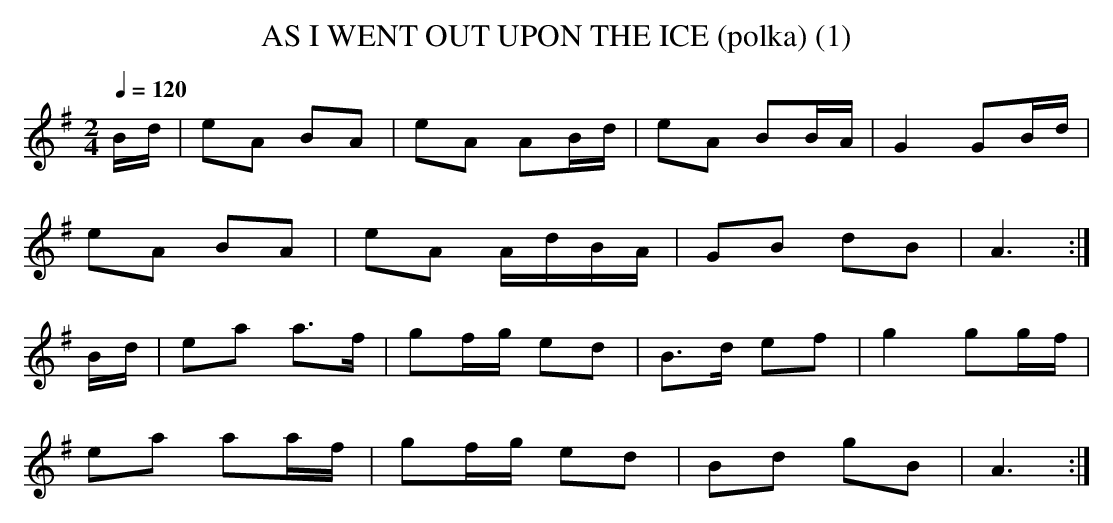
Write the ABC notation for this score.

X:1
T:AS I WENT OUT UPON THE ICE (polka) (1)
Q:1/4=120
L:1/8
M:2/4
K:Ador
B/d/|eA BA|eA AB/d/|eA BB/A/|G2 GB/d/|
eA BA|eA A/d/B/A/|GB dB|A3:|
B/d/|ea a>f|gf/g/ ed|B>d ef|g2 gg/f/|
ea aa/f/|gf/g/ ed|Bd gB|A3:|
